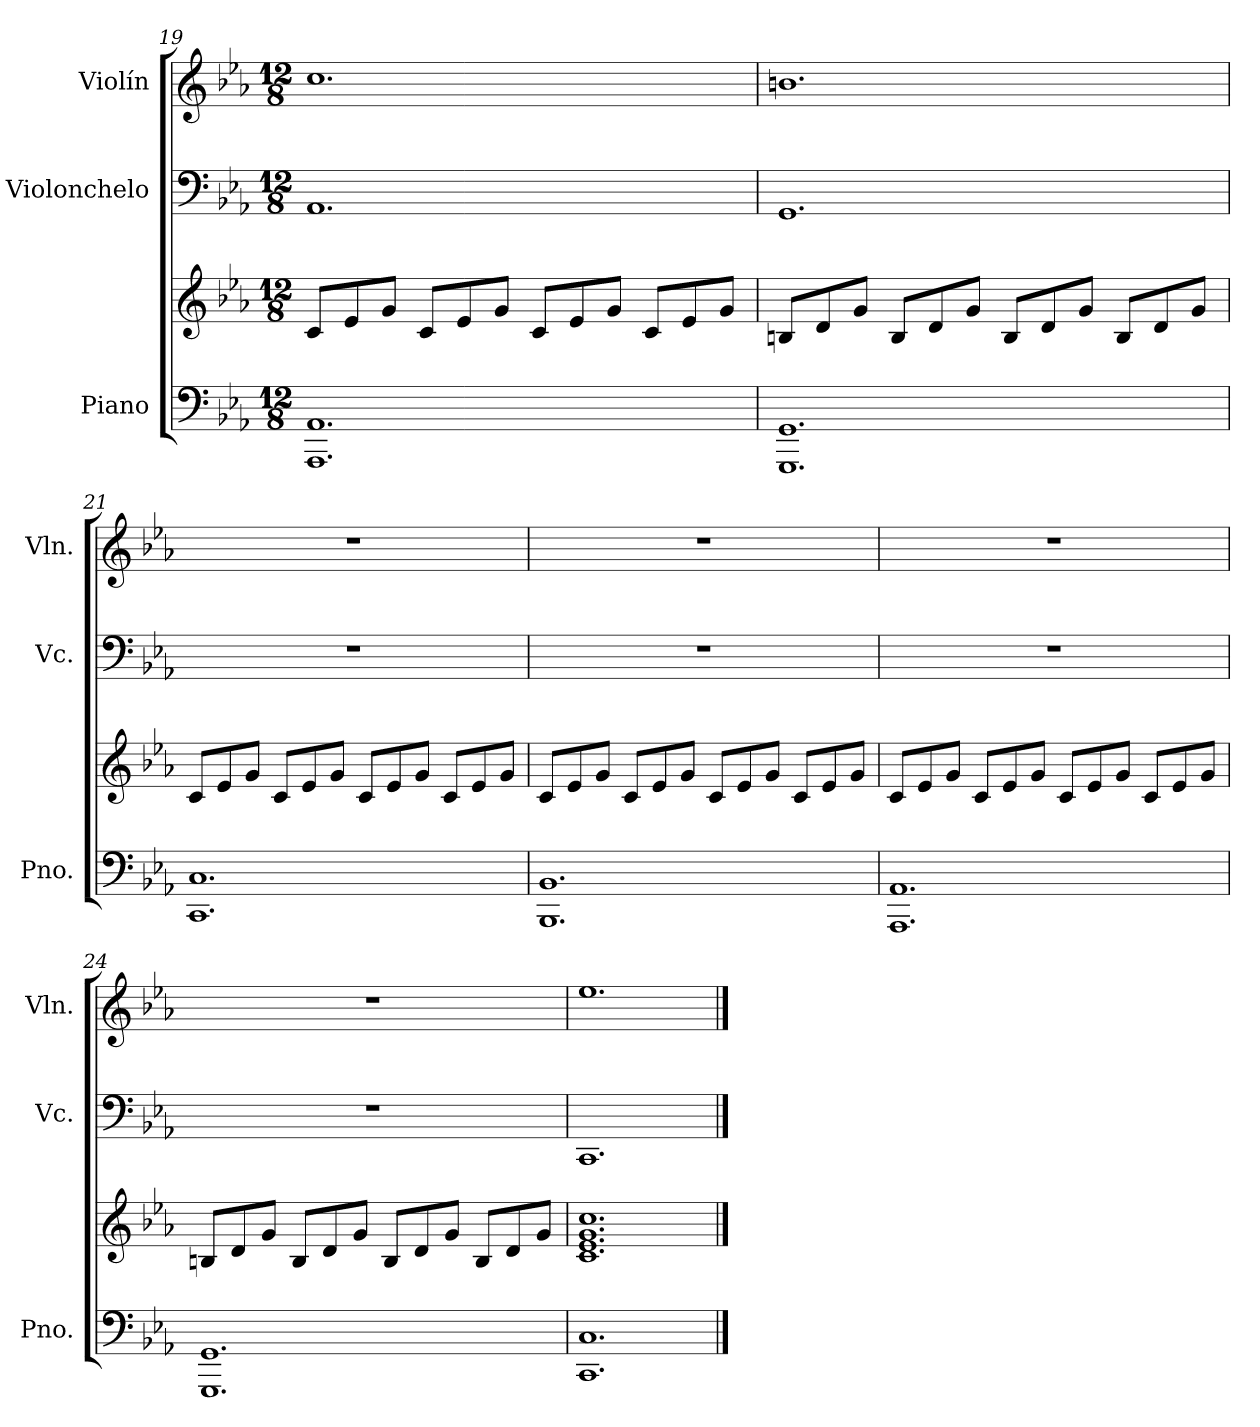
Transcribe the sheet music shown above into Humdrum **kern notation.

**kern	**kern	**kern	**kern
*part3	*part3	*part2	*part1
*staff4	*staff3	*staff2	*staff1
*I"Piano	*	*I"Violonchelo	*I"Violín
*I'Pno.	*	*I'Vc.	*I'Vln.
*clefF4	*clefG2	*clefF4	*clefG2
*k[b-e-a-]	*k[b-e-a-]	*k[b-e-a-]	*k[b-e-a-]
*M12/8	*M12/8	*M12/8	*M12/8
=19	=19	=19	=19
1.AAA- 1.AA-	8c/L	1.AA-	1.cc
.	8e-/	.	.
.	8g/J	.	.
.	8c/L	.	.
.	8e-/	.	.
.	8g/J	.	.
.	8c/L	.	.
.	8e-/	.	.
.	8g/J	.	.
.	8c/L	.	.
.	8e-/	.	.
.	8g/J	.	.
=20	=20	=20	=20
1.GGG 1.GG	8Bn/L	1.GG	1.bn
.	8d/	.	.
.	8g/J	.	.
.	8B/L	.	.
.	8d/	.	.
.	8g/J	.	.
.	8B/L	.	.
.	8d/	.	.
.	8g/J	.	.
.	8B/L	.	.
.	8d/	.	.
.	8g/J	.	.
!!LO:LB:g=z
=21	=21	=21	=21
1.CC 1.C	8c/L	1.r	1.r
.	8e-/	.	.
.	8g/J	.	.
.	8c/L	.	.
.	8e-/	.	.
.	8g/J	.	.
.	8c/L	.	.
.	8e-/	.	.
.	8g/J	.	.
.	8c/L	.	.
.	8e-/	.	.
.	8g/J	.	.
=22	=22	=22	=22
1.BBB- 1.BB-	8c/L	1.r	1.r
.	8e-/	.	.
.	8g/J	.	.
.	8c/L	.	.
.	8e-/	.	.
.	8g/J	.	.
.	8c/L	.	.
.	8e-/	.	.
.	8g/J	.	.
.	8c/L	.	.
.	8e-/	.	.
.	8g/J	.	.
=23	=23	=23	=23
1.AAA- 1.AA-	8c/L	1.r	1.r
.	8e-/	.	.
.	8g/J	.	.
.	8c/L	.	.
.	8e-/	.	.
.	8g/J	.	.
.	8c/L	.	.
.	8e-/	.	.
.	8g/J	.	.
.	8c/L	.	.
.	8e-/	.	.
.	8g/J	.	.
!!LO:PB:g=z
=24	=24	=24	=24
1.GGG 1.GG	8Bn/L	1.r	1.r
.	8d/	.	.
.	8g/J	.	.
.	8B/L	.	.
.	8d/	.	.
.	8g/J	.	.
.	8B/L	.	.
.	8d/	.	.
.	8g/J	.	.
.	8B/L	.	.
.	8d/	.	.
.	8g/J	.	.
=25	=25	=25	=25
1.CC 1.C	1.c 1.e- 1.g 1.cc	1.CC	1.ee-
==	==	==	==
*-	*-	*-	*-
